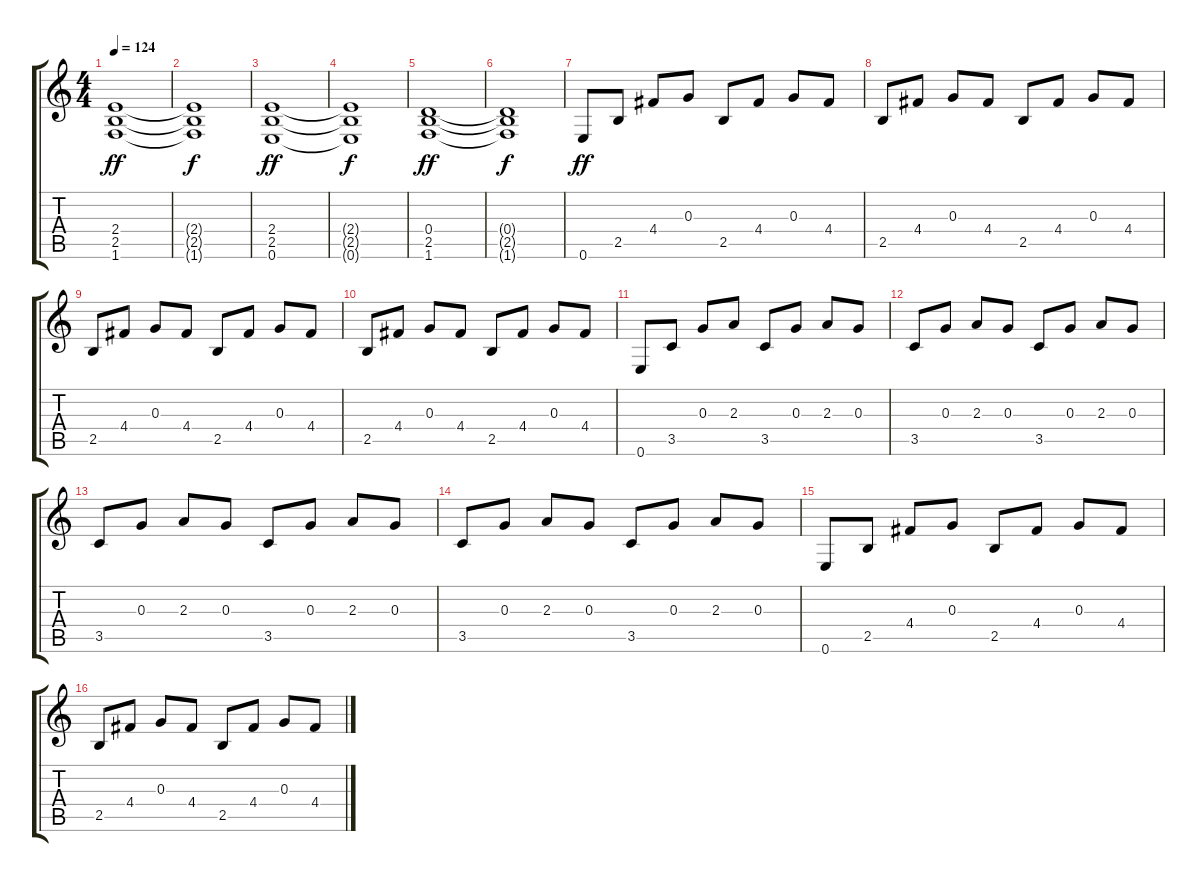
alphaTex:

\track "" {instrument distortionguitar}
\staff {score tabs}
\tuning (E4 B3 G3 D3 A2 E2) {hide}
\ts (4 4)
\tempo 124
\clef g2
\ks c
(2.4 2.5 1.6).1{dy ff} |
(2.4{t} 2.5{t} 1.6{t}).1{dy f} |
(2.4 2.5 0.6).1{dy ff} |
(2.4{t} 2.5{t} 0.6{t}).1{dy f} |
(0.4 2.5 1.6).1{dy ff} |
(0.4{t} 2.5{t} 1.6{t}).1{dy f} |
0.6.8{dy ff} 2.5.8 4.4.8 0.3.8 2.5.8 4.4.8 0.3.8 4.4.8 |
2.5.8 4.4.8 0.3.8 4.4.8 2.5.8 4.4.8 0.3.8 4.4.8 |
2.5.8 4.4.8 0.3.8 4.4.8 2.5.8 4.4.8 0.3.8 4.4.8 |
2.5.8 4.4.8 0.3.8 4.4.8 2.5.8 4.4.8 0.3.8 4.4.8 |
0.6.8 3.5.8 0.3.8 2.3.8 3.5.8 0.3.8 2.3.8 0.3.8 |
3.5.8 0.3.8 2.3.8 0.3.8 3.5.8 0.3.8 2.3.8 0.3.8 |
3.5.8 0.3.8 2.3.8 0.3.8 3.5.8 0.3.8 2.3.8 0.3.8 |
3.5.8 0.3.8 2.3.8 0.3.8 3.5.8 0.3.8 2.3.8 0.3.8 |
0.6.8 2.5.8 4.4.8 0.3.8 2.5.8 4.4.8 0.3.8 4.4.8 |
2.5.8 4.4.8 0.3.8 4.4.8 2.5.8 4.4.8 0.3.8 4.4.8
